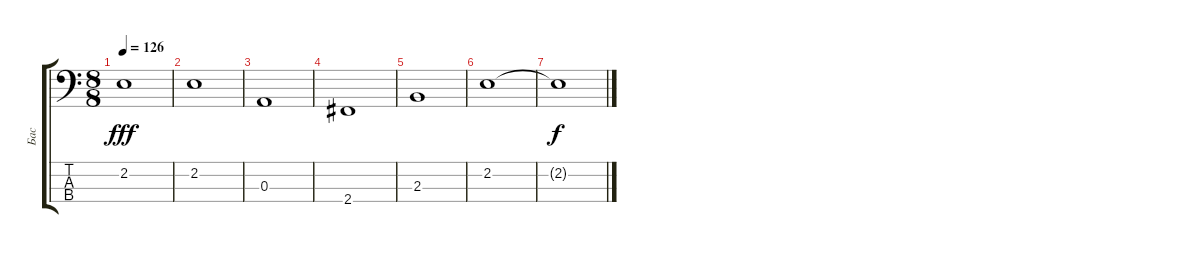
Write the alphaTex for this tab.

\track ("Бас" "Бас") {instrument electricbassfinger}
\staff {score tabs}
\tuning (G2 D2 A1 E1) {hide}
\ts (8 8)
\tempo 126
\clef f4
\ks c
2.2.1{dy fff} |
2.2.1 |
0.3.1 |
2.4.1 |
2.3.1 |
2.2.1 |
2.2{t}.1{dy f}
